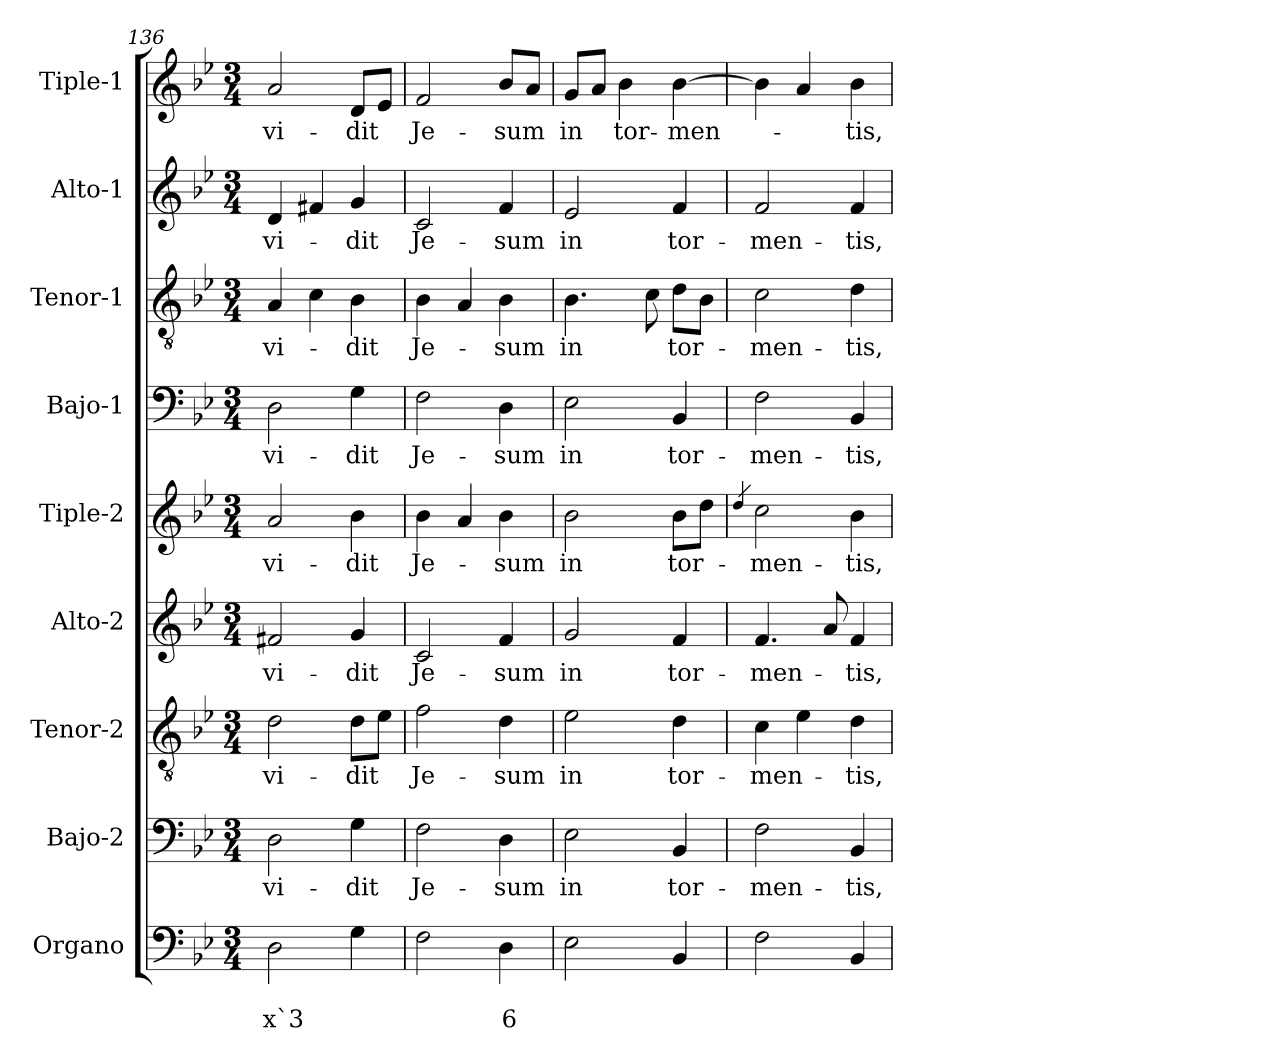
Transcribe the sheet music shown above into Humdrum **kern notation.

**kern	**text	**text	**kern	**text	**kern	**text	**kern	**text	**kern	**text	**kern	**text	**kern	**text	**kern	**text	**kern	**text
*part9	*part9	*part9	*part8	*part8	*part7	*part7	*part6	*part6	*part5	*part5	*part4	*part4	*part3	*part3	*part2	*part2	*part1	*part1
*staff9	*staff9	*staff9	*staff8	*staff8	*staff7	*staff7	*staff6	*staff6	*staff5	*staff5	*staff4	*staff4	*staff3	*staff3	*staff2	*staff2	*staff1	*staff1
*I"Organo	*	*	*I"Bajo-2	*	*I"Tenor-2	*	*I"Alto-2	*	*I"Tiple-2	*	*I"Bajo-1	*	*I"Tenor-1	*	*I"Alto-1	*	*I"Tiple-1	*
*	*	*	*I'B-2	*	*I'T-2	*	*I'A-2	*	*	*	*I'B1	*	*I'T1	*	*I'A1	*	*	*
*clefF4	*	*	*clefF4	*	*clefGv2	*	*clefG2	*	*clefG2	*	*clefF4	*	*clefGv2	*	*clefG2	*	*clefG2	*
*k[b-e-]	*	*	*k[b-e-]	*	*k[b-e-]	*	*k[b-e-]	*	*k[b-e-]	*	*k[b-e-]	*	*k[b-e-]	*	*k[b-e-]	*	*k[b-e-]	*
*B-:	*	*	*B-:	*	*B-:	*	*B-:	*	*B-:	*	*B-:	*	*B-:	*	*B-:	*	*B-:	*
*M3/4	*	*	*M3/4	*	*M3/4	*	*M3/4	*	*M3/4	*	*M3/4	*	*M3/4	*	*M3/4	*	*M3/4	*
=136	=136	=136	=136	=136	=136	=136	=136	=136	=136	=136	=136	=136	=136	=136	=136	=136	=136	=136
!	!	!LO:LY:b	!	!	!	!	!	!	!	!	!	!	!	!	!	!	!	!
!	!	!	!	!LO:LY:b	!	!	!	!	!	!	!	!	!	!	!	!	!	!
!	!	!	!	!	!	!LO:LY:b	!	!	!	!	!	!	!	!	!	!	!	!
!	!	!	!	!	!	!	!	!LO:LY:b	!	!	!	!	!	!	!	!	!	!
!	!	!	!	!	!	!	!	!	!	!LO:LY:b	!	!	!	!	!	!	!	!
!	!	!	!	!	!	!	!	!	!	!	!	!LO:LY:b	!	!	!	!	!	!
!	!	!	!	!	!	!	!	!	!	!	!	!	!	!LO:LY:b	!	!	!	!
!	!	!	!	!	!	!	!	!	!	!	!	!	!	!	!	!LO:LY:b	!	!
!	!	!	!	!	!	!	!	!	!	!	!	!	!	!	!	!	!	!LO:LY:b
2D\	.	x`3	2D\	vi-	2d\	vi-	2f#X/	vi-	2a/	vi-	2D\	vi-	4A/	vi-	4d/	vi-	2a/	vi-
.	.	.	.	.	.	.	.	.	.	.	.	.	4c\	.	4f#X/	.	.	.
!	!	!	!	!LO:LY:b	!	!	!	!	!	!	!	!	!	!	!	!	!	!
!	!	!	!	!	!	!LO:LY:b	!	!	!	!	!	!	!	!	!	!	!	!
!	!	!	!	!	!	!	!	!LO:LY:b	!	!	!	!	!	!	!	!	!	!
!	!	!	!	!	!	!	!	!	!	!LO:LY:b	!	!	!	!	!	!	!	!
!	!	!	!	!	!	!	!	!	!	!	!	!LO:LY:b	!	!	!	!	!	!
!	!	!	!	!	!	!	!	!	!	!	!	!	!	!LO:LY:b	!	!	!	!
!	!	!	!	!	!	!	!	!	!	!	!	!	!	!	!	!LO:LY:b	!	!
!	!	!	!	!	!	!	!	!	!	!	!	!	!	!	!	!	!	!LO:LY:b
4G\	.	.	4G\	-dit	8d\L	-dit	4g/	-dit	4b-\	-dit	4G\	-dit	4B-\	-dit	4g/	-dit	8d/L	-dit
.	.	.	.	.	8e-\J	.	.	.	.	.	.	.	.	.	.	.	8e-/J	.
=137	=137	=137	=137	=137	=137	=137	=137	=137	=137	=137	=137	=137	=137	=137	=137	=137	=137	=137
!	!	!	!	!LO:LY:b	!	!	!	!	!	!	!	!	!	!	!	!	!	!
!	!	!	!	!	!	!LO:LY:b	!	!	!	!	!	!	!	!	!	!	!	!
!	!	!	!	!	!	!	!	!LO:LY:b	!	!	!	!	!	!	!	!	!	!
!	!	!	!	!	!	!	!	!	!	!LO:LY:b	!	!	!	!	!	!	!	!
!	!	!	!	!	!	!	!	!	!	!	!	!LO:LY:b	!	!	!	!	!	!
!	!	!	!	!	!	!	!	!	!	!	!	!	!	!LO:LY:b	!	!	!	!
!	!	!	!	!	!	!	!	!	!	!	!	!	!	!	!	!LO:LY:b	!	!
!	!	!	!	!	!	!	!	!	!	!	!	!	!	!	!	!	!	!LO:LY:b
2F\	.	.	2F\	Je-	2f\	Je-	2c/	Je-	4b-\	Je-	2F\	Je-	4B-\	Je-	2c/	Je-	2f/	Je-
.	.	.	.	.	.	.	.	.	4a/	.	.	.	4A/	.	.	.	.	.
!	!	!LO:LY:b	!	!	!	!	!	!	!	!	!	!	!	!	!	!	!	!
!	!	!	!	!LO:LY:b	!	!	!	!	!	!	!	!	!	!	!	!	!	!
!	!	!	!	!	!	!LO:LY:b	!	!	!	!	!	!	!	!	!	!	!	!
!	!	!	!	!	!	!	!	!LO:LY:b	!	!	!	!	!	!	!	!	!	!
!	!	!	!	!	!	!	!	!	!	!LO:LY:b	!	!	!	!	!	!	!	!
!	!	!	!	!	!	!	!	!	!	!	!	!LO:LY:b	!	!	!	!	!	!
!	!	!	!	!	!	!	!	!	!	!	!	!	!	!LO:LY:b	!	!	!	!
!	!	!	!	!	!	!	!	!	!	!	!	!	!	!	!	!LO:LY:b	!	!
!	!	!	!	!	!	!	!	!	!	!	!	!	!	!	!	!	!	!LO:LY:b
4D\	.	6	4D\	-sum	4d\	-sum	4f/	-sum	4b-\	-sum	4D\	-sum	4B-\	-sum	4f/	-sum	8b-/L	-sum
.	.	.	.	.	.	.	.	.	.	.	.	.	.	.	.	.	8a/J	.
=138	=138	=138	=138	=138	=138	=138	=138	=138	=138	=138	=138	=138	=138	=138	=138	=138	=138	=138
!	!	!	!	!LO:LY:b	!	!	!	!	!	!	!	!	!	!	!	!	!	!
!	!	!	!	!	!	!LO:LY:b	!	!	!	!	!	!	!	!	!	!	!	!
!	!	!	!	!	!	!	!	!LO:LY:b	!	!	!	!	!	!	!	!	!	!
!	!	!	!	!	!	!	!	!	!	!LO:LY:b	!	!	!	!	!	!	!	!
!	!	!	!	!	!	!	!	!	!	!	!	!LO:LY:b	!	!	!	!	!	!
!	!	!	!	!	!	!	!	!	!	!	!	!	!	!LO:LY:b	!	!	!	!
!	!	!	!	!	!	!	!	!	!	!	!	!	!	!	!	!LO:LY:b	!	!
!	!	!	!	!	!	!	!	!	!	!	!	!	!	!	!	!	!	!LO:LY:b
2E-\	.	.	2E-\	in	2e-\	in	2g/	in	2b-\	in	2E-\	in	4.B-\	in	2e-/	in	8g/L	in
.	.	.	.	.	.	.	.	.	.	.	.	.	.	.	.	.	8a/J	.
!	!	!	!	!	!	!	!	!	!	!	!	!	!	!	!	!	!	!LO:LY:b
.	.	.	.	.	.	.	.	.	.	.	.	.	.	.	.	.	4b-\	tor-
.	.	.	.	.	.	.	.	.	.	.	.	.	8c\	.	.	.	.	.
!	!	!	!	!LO:LY:b	!	!	!	!	!	!	!	!	!	!	!	!	!	!
!	!	!	!	!	!	!LO:LY:b	!	!	!	!	!	!	!	!	!	!	!	!
!	!	!	!	!	!	!	!	!LO:LY:b	!	!	!	!	!	!	!	!	!	!
!	!	!	!	!	!	!	!	!	!	!LO:LY:b	!	!	!	!	!	!	!	!
!	!	!	!	!	!	!	!	!	!	!	!	!LO:LY:b	!	!	!	!	!	!
!	!	!	!	!	!	!	!	!	!	!	!	!	!	!LO:LY:b	!	!	!	!
!	!	!	!	!	!	!	!	!	!	!	!	!	!	!	!	!LO:LY:b	!	!
!	!	!	!	!	!	!	!	!	!	!	!	!	!	!	!	!	!	!LO:LY:b
4BB-/	.	.	4BB-/	tor-	4d\	tor-	4f/	tor-	8b-\L	tor-	4BB-/	tor-	8d\L	tor-	4f/	tor-	[4b-\	-men-
.	.	.	.	.	.	.	.	.	8dd\J	.	.	.	8B-\J	.	.	.	.	.
!!LO:PB:g=z
=139	=139	=139	=139	=139	=139	=139	=139	=139	=139	=139	=139	=139	=139	=139	=139	=139	=139	=139
.	.	.	.	.	.	.	.	.	4qdd/	.	.	.	.	.	.	.	.	.
!	!	!	!	!LO:LY:b	!	!	!	!	!	!	!	!	!	!	!	!	!	!
!	!	!	!	!	!	!LO:LY:b	!	!	!	!	!	!	!	!	!	!	!	!
!	!	!	!	!	!	!	!	!LO:LY:b	!	!	!	!	!	!	!	!	!	!
!	!	!	!	!	!	!	!	!	!	!LO:LY:b	!	!	!	!	!	!	!	!
!	!	!	!	!	!	!	!	!	!	!	!	!LO:LY:b	!	!	!	!	!	!
!	!	!	!	!	!	!	!	!	!	!	!	!	!	!LO:LY:b	!	!	!	!
!	!	!	!	!	!	!	!	!	!	!	!	!	!	!	!	!LO:LY:b	!	!
2F\	.	.	2F\	-men-	4c\	-men-	4.f/	-men-	2cc\	-men-	2F\	-men-	2c\	-men-	2f/	-men-	4b-\]	.
.	.	.	.	.	4e-\	.	.	.	.	.	.	.	.	.	.	.	4a/	.
.	.	.	.	.	.	.	8a/	.	.	.	.	.	.	.	.	.	.	.
!	!	!	!	!LO:LY:b	!	!	!	!	!	!	!	!	!	!	!	!	!	!
!	!	!	!	!	!	!LO:LY:b	!	!	!	!	!	!	!	!	!	!	!	!
!	!	!	!	!	!	!	!	!LO:LY:b	!	!	!	!	!	!	!	!	!	!
!	!	!	!	!	!	!	!	!	!	!LO:LY:b	!	!	!	!	!	!	!	!
!	!	!	!	!	!	!	!	!	!	!	!	!LO:LY:b	!	!	!	!	!	!
!	!	!	!	!	!	!	!	!	!	!	!	!	!	!LO:LY:b	!	!	!	!
!	!	!	!	!	!	!	!	!	!	!	!	!	!	!	!	!LO:LY:b	!	!
!	!	!	!	!	!	!	!	!	!	!	!	!	!	!	!	!	!	!LO:LY:b
4BB-/	.	.	4BB-/	-tis,	4d\	-tis,	4f/	-tis,	4b-\	-tis,	4BB-/	-tis,	4d\	-tis,	4f/	-tis,	4b-\	-tis,
=	=	=	=	=	=	=	=	=	=	=	=	=	=	=	=	=	=	=
*-	*-	*-	*-	*-	*-	*-	*-	*-	*-	*-	*-	*-	*-	*-	*-	*-	*-	*-
